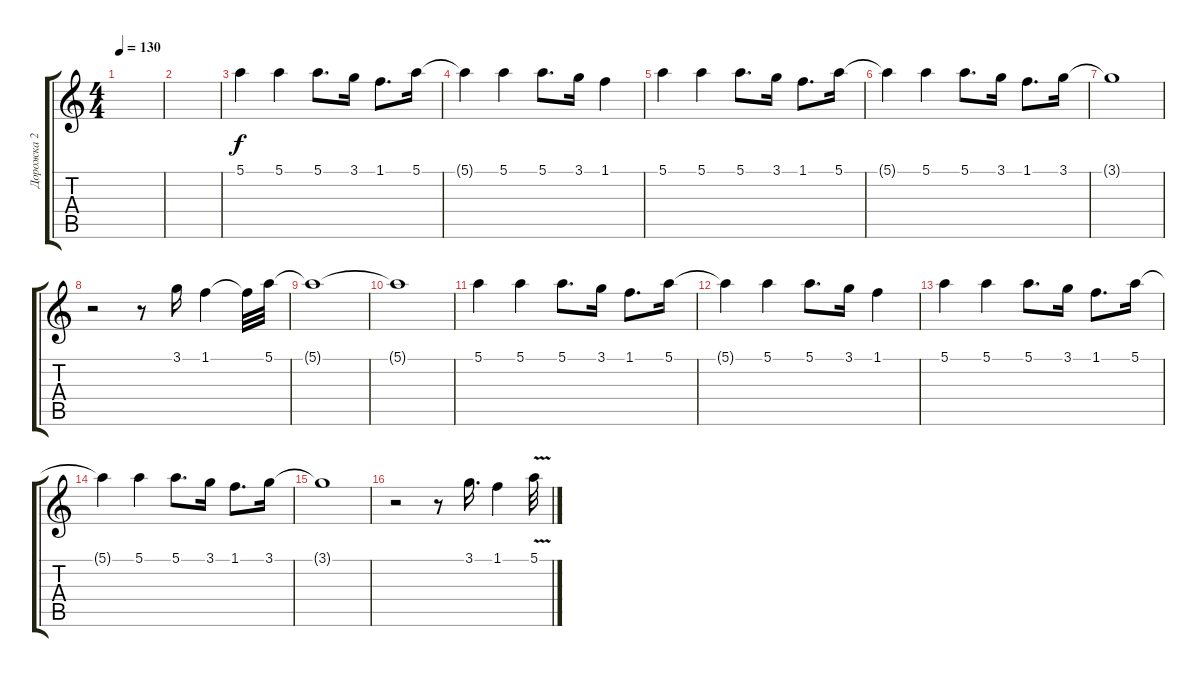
\track ("Дорожка 2" "Дорожка 2") {instrument acousticguitarsteel}
\staff {score tabs}
\tuning (E4 B3 G3 D3 A2 E2) {hide}
\ts (4 4)
\tempo 130
\clef g2
\ks c
|
|
5.1.4 5.1.4 5.1.8{d} 3.1.16 1.1.8{d} 5.1.16 |
5.1{t}.4 5.1.4 5.1.8{d} 3.1.16 1.1.4 |
5.1.4 5.1.4 5.1.8{d} 3.1.16 1.1.8{d} 5.1.16 |
5.1{t}.4 5.1.4 5.1.8{d} 3.1.16 1.1.8{d} 3.1.16 |
3.1{t}.1 |
r.2 r.8 3.1.16 1.1.4 1.1{t}.32 5.1.32 |
5.1{t}.1 |
5.1{t}.1 |
5.1.4 5.1.4 5.1.8{d} 3.1.16 1.1.8{d} 5.1.16 |
5.1{t}.4 5.1.4 5.1.8{d} 3.1.16 1.1.4 |
5.1.4 5.1.4 5.1.8{d} 3.1.16 1.1.8{d} 5.1.16 |
5.1{t}.4 5.1.4 5.1.8{d} 3.1.16 1.1.8{d} 3.1.16 |
3.1{t}.1 |
r.2 r.8 3.1.16{d} 1.1.4 5.1{v}.32
